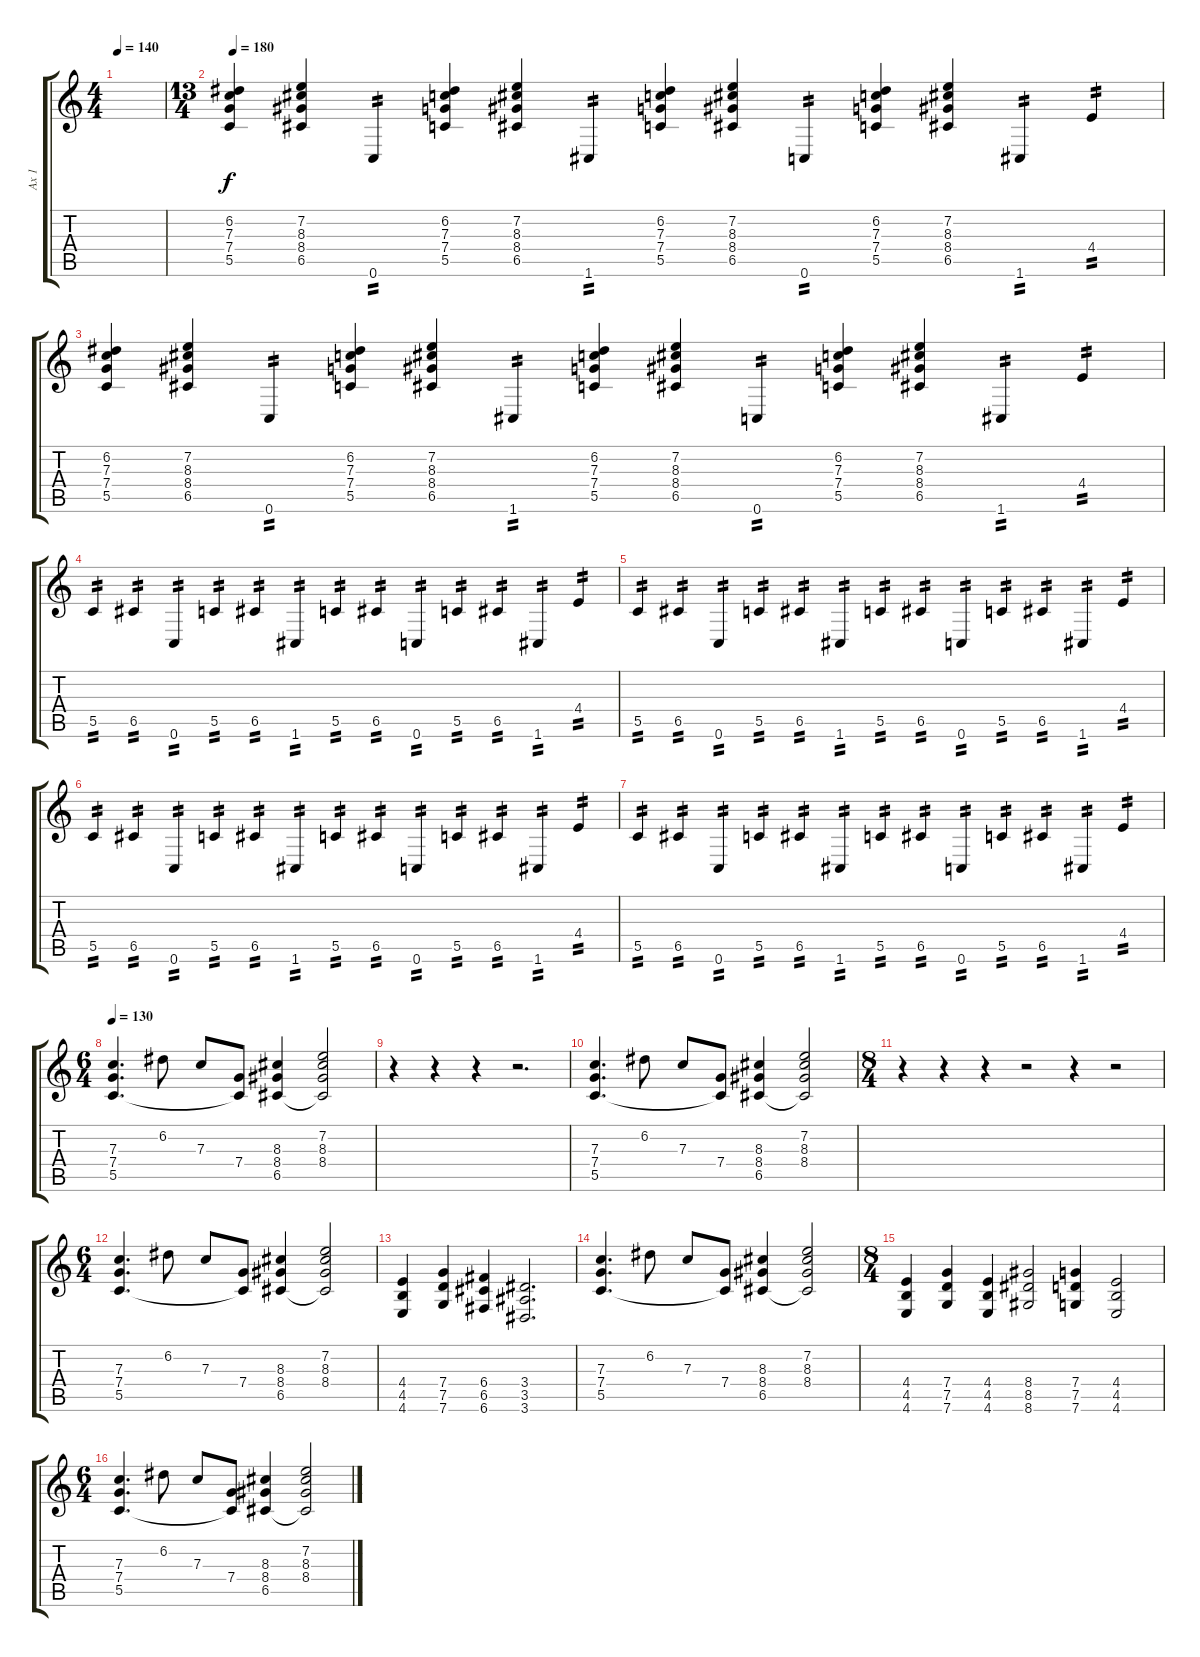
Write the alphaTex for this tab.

\track ("Ax 1" "Ax 1") {instrument distortionguitar}
\staff {score tabs}
\tuning (D4 A3 F3 C3 G2 C2) {hide}
\ts (4 4)
\tempo 140
\tempo 180
\tempo 140
\clef g2
\ks c
|
\ts (13 4)
\tempo 180
(6.2 7.3 7.4 5.5).4 (7.2 8.3 8.4 6.5).4 0.6.4{tp 2} (6.2 7.3 7.4 5.5).4 (7.2 8.3 8.4 6.5).4 1.6.4{tp 2} (6.2 7.3 7.4 5.5).4 (7.2 8.3 8.4 6.5).4 0.6.4{tp 2} (6.2 7.3 7.4 5.5).4 (7.2 8.3 8.4 6.5).4 1.6.4{tp 2} 4.4.4{tp 2} |
(6.2 7.3 7.4 5.5).4 (7.2 8.3 8.4 6.5).4 0.6.4{tp 2} (6.2 7.3 7.4 5.5).4 (7.2 8.3 8.4 6.5).4 1.6.4{tp 2} (6.2 7.3 7.4 5.5).4 (7.2 8.3 8.4 6.5).4 0.6.4{tp 2} (6.2 7.3 7.4 5.5).4 (7.2 8.3 8.4 6.5).4 1.6.4{tp 2} 4.4.4{tp 2} |
5.5.4{tp 2} 6.5.4{tp 2} 0.6.4{tp 2} 5.5.4{tp 2} 6.5.4{tp 2} 1.6.4{tp 2} 5.5.4{tp 2} 6.5.4{tp 2} 0.6.4{tp 2} 5.5.4{tp 2} 6.5.4{tp 2} 1.6.4{tp 2} 4.4.4{tp 2} |
5.5.4{tp 2} 6.5.4{tp 2} 0.6.4{tp 2} 5.5.4{tp 2} 6.5.4{tp 2} 1.6.4{tp 2} 5.5.4{tp 2} 6.5.4{tp 2} 0.6.4{tp 2} 5.5.4{tp 2} 6.5.4{tp 2} 1.6.4{tp 2} 4.4.4{tp 2} |
5.5.4{tp 2} 6.5.4{tp 2} 0.6.4{tp 2} 5.5.4{tp 2} 6.5.4{tp 2} 1.6.4{tp 2} 5.5.4{tp 2} 6.5.4{tp 2} 0.6.4{tp 2} 5.5.4{tp 2} 6.5.4{tp 2} 1.6.4{tp 2} 4.4.4{tp 2} |
5.5.4{tp 2} 6.5.4{tp 2} 0.6.4{tp 2} 5.5.4{tp 2} 6.5.4{tp 2} 1.6.4{tp 2} 5.5.4{tp 2} 6.5.4{tp 2} 0.6.4{tp 2} 5.5.4{tp 2} 6.5.4{tp 2} 1.6.4{tp 2} 4.4.4{tp 2} |
\ts (6 4)
\tempo 130
(7.3 7.4 5.5).4{d} 6.2.8 7.3.8 (7.4 5.5{t}).8 (8.3 8.4 6.5).4 (7.2 8.3 8.4 6.5{t}).2 |
r.4 r.4 r.4 r.2{d} |
(7.3 7.4 5.5).4{d} 6.2.8 7.3.8 (7.4 5.5{t}).8 (8.3 8.4 6.5).4 (7.2 8.3 8.4 6.5{t}).2 |
\ts (8 4)
r.4 r.4 r.4 r.2 r.4 r.2 |
\ts (6 4)
(7.3 7.4 5.5).4{d} 6.2.8 7.3.8 (7.4 5.5{t}).8 (8.3 8.4 6.5).4 (7.2 8.3 8.4 6.5{t}).2 |
(4.4 4.5 4.6).4 (7.4 7.5 7.6).4 (6.4 6.5 6.6).4 (3.4 3.5 3.6).2{d} |
(7.3 7.4 5.5).4{d} 6.2.8 7.3.8 (7.4 5.5{t}).8 (8.3 8.4 6.5).4 (7.2 8.3 8.4 6.5{t}).2 |
\ts (8 4)
(4.4 4.5 4.6).4 (7.4 7.5 7.6).4 (4.4 4.5 4.6).4 (8.4 8.5 8.6).2 (7.4 7.5 7.6).4 (4.4 4.5 4.6).2 |
\ts (6 4)
(7.3 7.4 5.5).4{d} 6.2.8 7.3.8 (7.4 5.5{t}).8 (8.3 8.4 6.5).4 (7.2 8.3 8.4 6.5{t}).2
